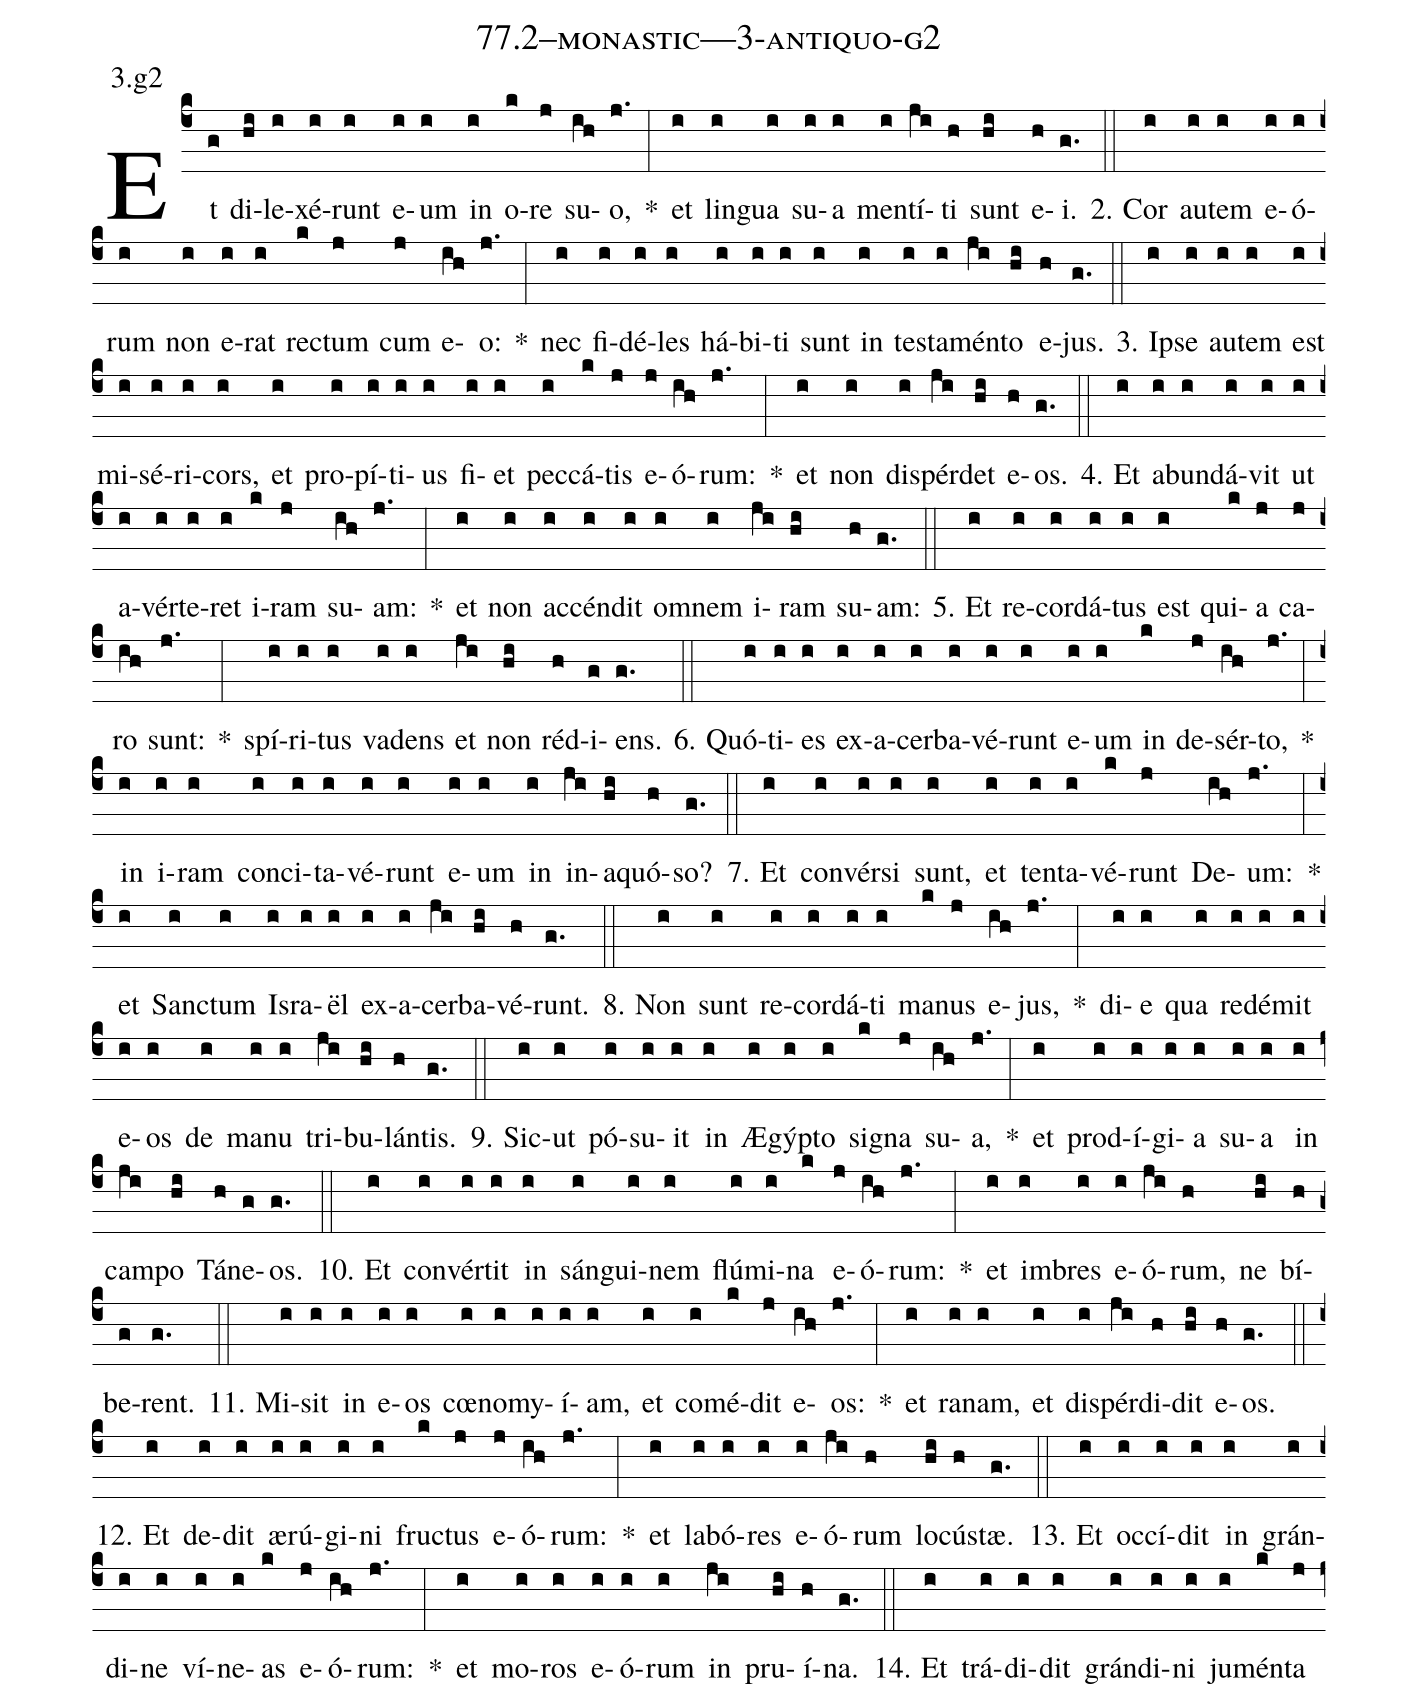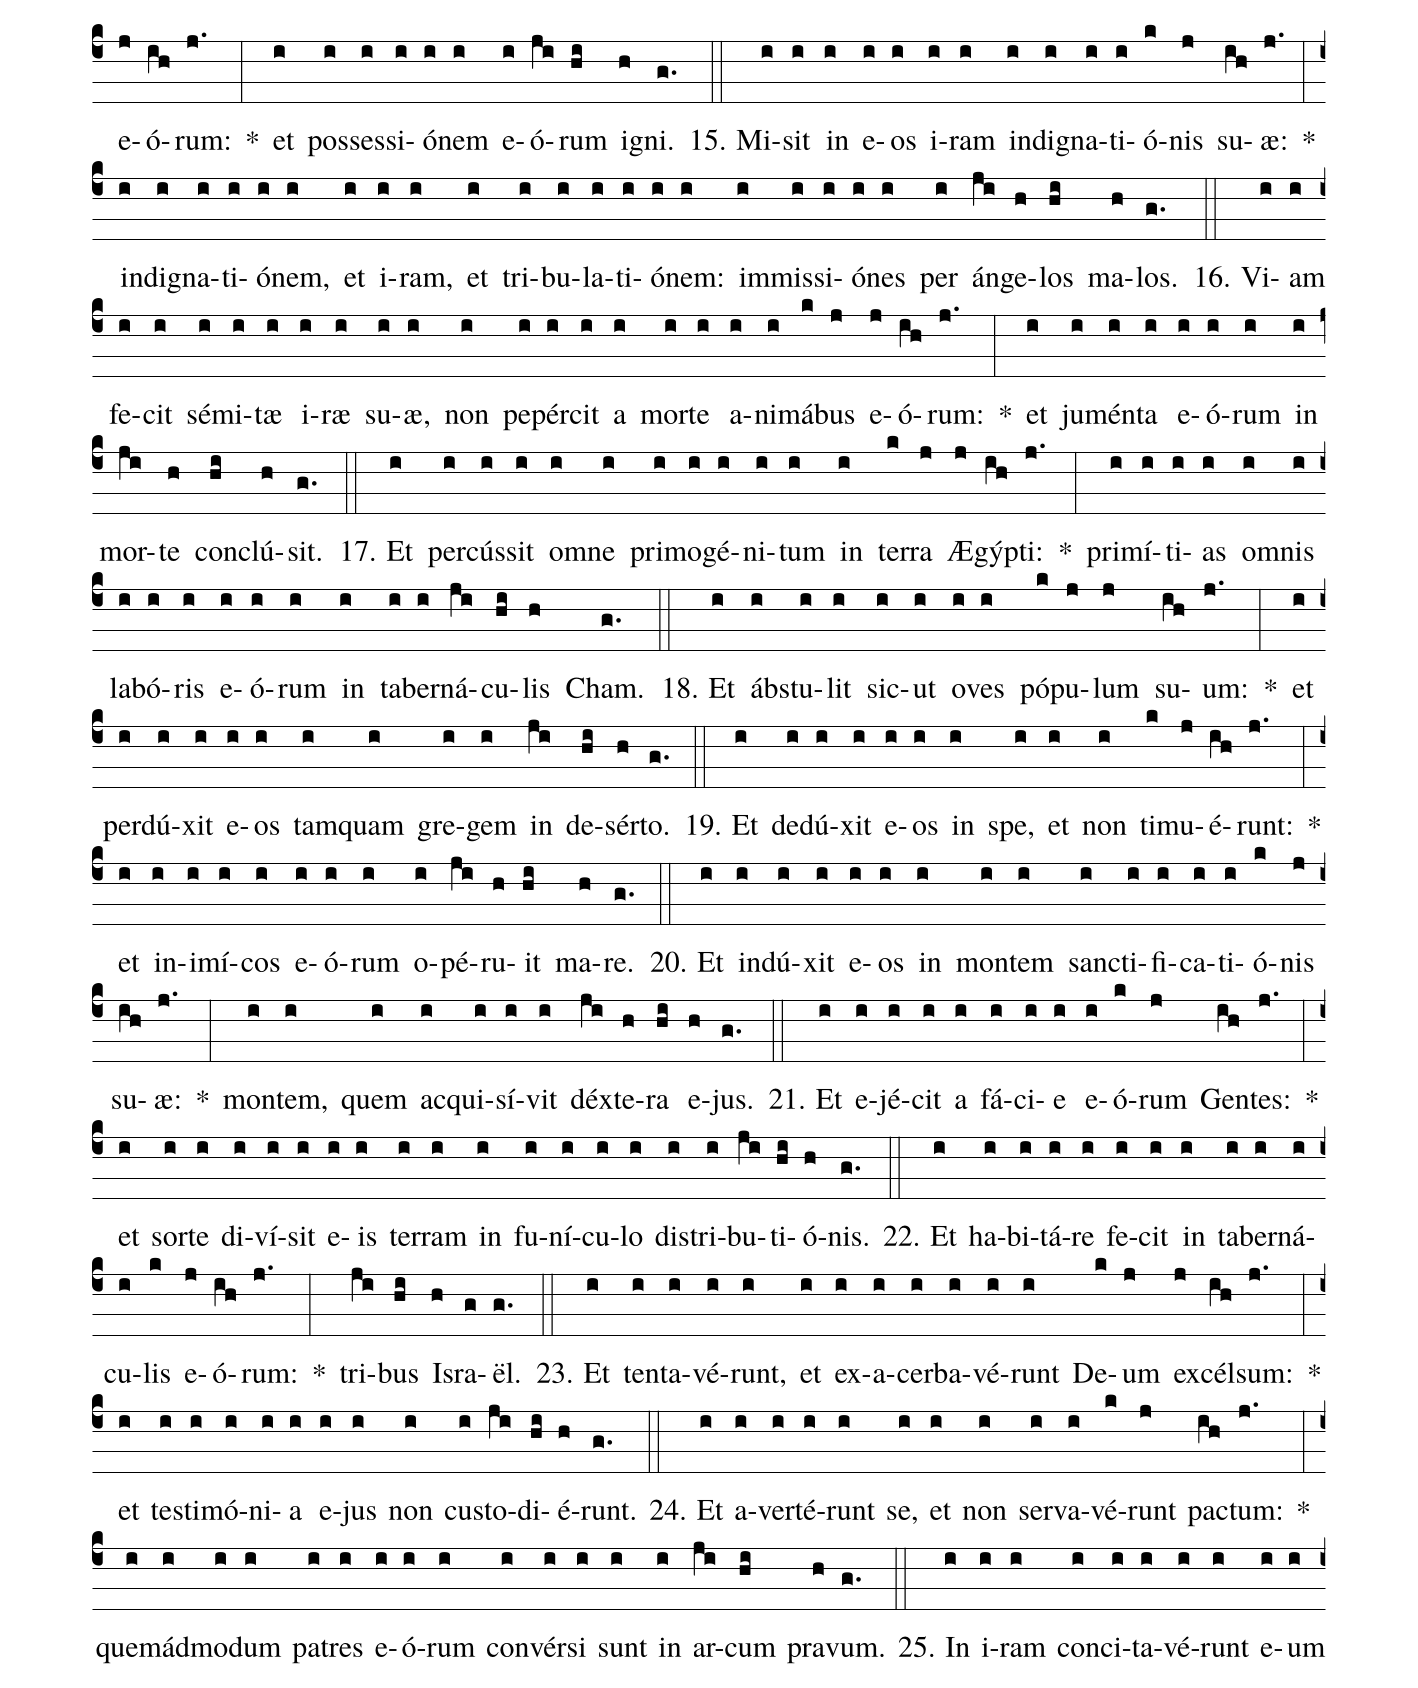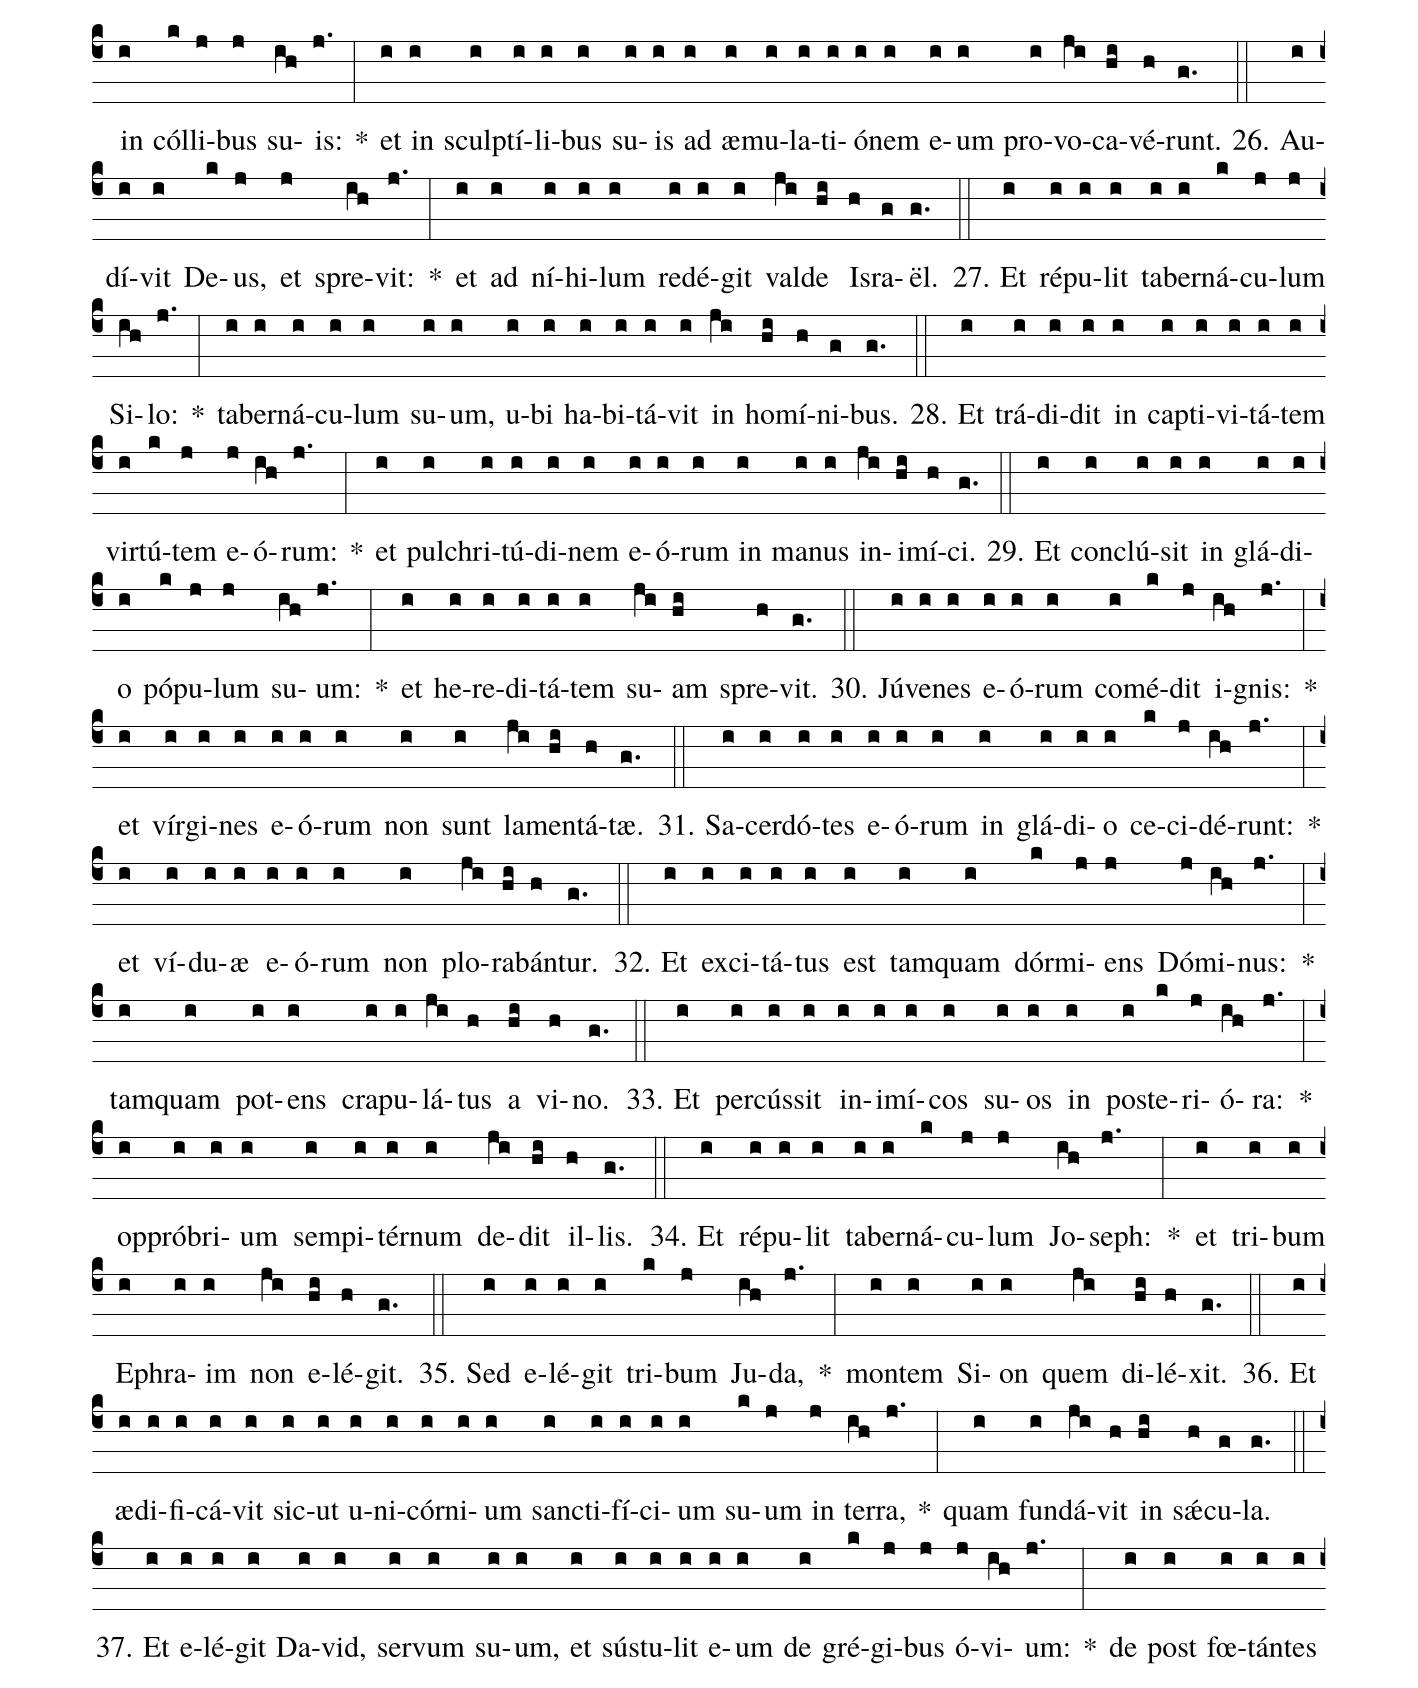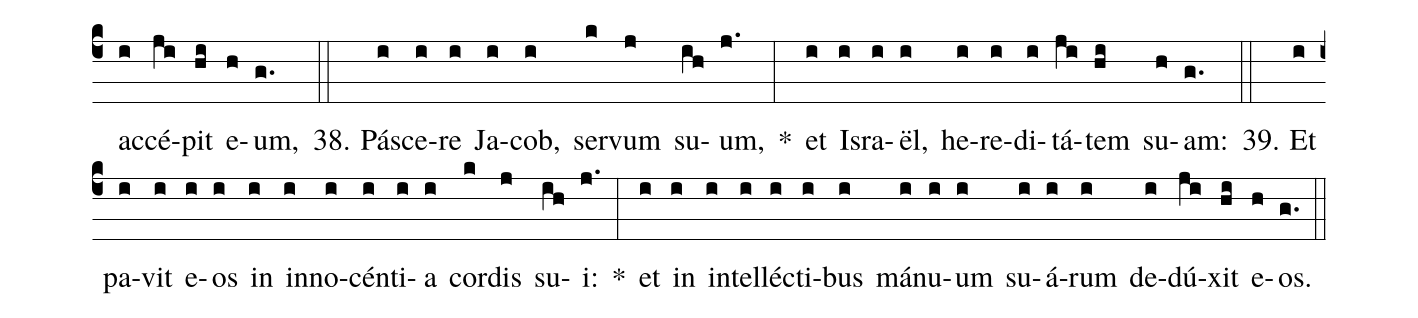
name: 77.2--monastic---3-antiquo-g2;
annotation: 3.g2;
%%
(c4)Et(g) di(hi)le(i)xé(i)runt(i) e(i)um(i) in(i) o(k)re(j) su(ih)o,(j.) *(:) et(i) lin(i)gua(i) su(i)a(i) men(i)tí(ji)ti(h) sunt(hi) e(h)i.(g.) (::)
2. Cor(i) au(i)tem(i) e(i)ó(i)rum(i) non(i) e(i)rat(i) rec(k)tum(j) cum(j) e(ih)o:(j.) *(:) nec(i) fi(i)dé(i)les(i) há(i)bi(i)ti(i) sunt(i) in(i) tes(i)ta(i)mén(ji)to(hi) e(h)jus.(g.) (::)
3. Ip(i)se(i) au(i)tem(i) est(i) mi(i)sé(i)ri(i)cors,(i) et(i) pro(i)pí(i)ti(i)us(i) fi(i)et(i) pec(i)cá(k)tis(j) e(j)ó(ih)rum:(j.) *(:) et(i) non(i) dis(i)pér(ji)det(hi) e(h)os.(g.) (::)
4. Et(i) ab(i)un(i)dá(i)vit(i) ut(i) a(i)vér(i)te(i)ret(i) i(k)ram(j) su(ih)am:(j.) *(:) et(i) non(i) ac(i)cén(i)dit(i) om(i)nem(i) i(ji)ram(hi) su(h)am:(g.) (::)
5. Et(i) re(i)cor(i)dá(i)tus(i) est(i) qui(k)a(j) ca(j)ro(ih) sunt:(j.) *(:) spí(i)ri(i)tus(i) va(i)dens(i) et(ji) non(hi) réd(h)i(g)ens.(g.) (::)
6. Quó(i)ti(i)es(i) ex(i)a(i)cer(i)ba(i)vé(i)runt(i) e(i)um(i) in(k) de(j)sér(ih)to,(j.) *(:) in(i) i(i)ram(i) con(i)ci(i)ta(i)vé(i)runt(i) e(i)um(i) in(i) in(ji)a(hi)quó(h)so?(g.) (::)
7. Et(i) con(i)vér(i)si(i) sunt,(i) et(i) ten(i)ta(i)vé(k)runt(j) De(ih)um:(j.) *(:) et(i) Sanc(i)tum(i) Is(i)ra(i)ël(i) ex(i)a(i)cer(ji)ba(hi)vé(h)runt.(g.) (::)
8. Non(i) sunt(i) re(i)cor(i)dá(i)ti(i) ma(k)nus(j) e(ih)jus,(j.) *(:) di(i)e(i) qua(i) red(i)é(i)mit(i) e(i)os(i) de(i) ma(i)nu(i) tri(ji)bu(hi)lán(h)tis.(g.) (::)
9. Sic(i)ut(i) pó(i)su(i)it(i) in(i) Æ(i)gýp(i)to(i) si(k)gna(j) su(ih)a,(j.) *(:) et(i) prod(i)í(i)gi(i)a(i) su(i)a(i) in(i) cam(ji)po(hi) Tá(h)ne(g)os.(g.) (::)
10. Et(i) con(i)vér(i)tit(i) in(i) sán(i)gui(i)nem(i) flú(i)mi(i)na(k) e(j)ó(ih)rum:(j.) *(:) et(i) im(i)bres(i) e(i)ó(ji)rum,(h) ne(hi) bí(h)be(g)rent.(g.) (::)
11. Mi(i)sit(i) in(i) e(i)os(i) cœ(i)no(i)my(i)í(i)am,(i) et(i) com(i)é(k)dit(j) e(ih)os:(j.) *(:) et(i) ra(i)nam,(i) et(i) dis(i)pér(ji)di(h)dit(hi) e(h)os.(g.) (::)
12. Et(i) de(i)dit(i) æ(i)rú(i)gi(i)ni(i) fruc(k)tus(j) e(j)ó(ih)rum:(j.) *(:) et(i) la(i)bó(i)res(i) e(i)ó(ji)rum(h) lo(hi)cús(h)tæ.(g.) (::)
13. Et(i) oc(i)cí(i)dit(i) in(i) grán(i)di(i)ne(i) ví(i)ne(i)as(k) e(j)ó(ih)rum:(j.) *(:) et(i) mo(i)ros(i) e(i)ó(i)rum(i) in(ji) pru(hi)í(h)na.(g.) (::)
14. Et(i) trá(i)di(i)dit(i) grán(i)di(i)ni(i) ju(i)mén(k)ta(j) e(j)ó(ih)rum:(j.) *(:) et(i) pos(i)ses(i)si(i)ó(i)nem(i) e(i)ó(ji)rum(hi) i(h)gni.(g.) (::)
15. Mi(i)sit(i) in(i) e(i)os(i) i(i)ram(i) in(i)di(i)gna(i)ti(i)ó(k)nis(j) su(ih)æ:(j.) *(:) in(i)di(i)gna(i)ti(i)ó(i)nem,(i) et(i) i(i)ram,(i) et(i) tri(i)bu(i)la(i)ti(i)ó(i)nem:(i) im(i)mis(i)si(i)ó(i)nes(i) per(i) án(ji)ge(h)los(hi) ma(h)los.(g.) (::)
16. Vi(i)am(i) fe(i)cit(i) sé(i)mi(i)tæ(i) i(i)ræ(i) su(i)æ,(i) non(i) pe(i)pér(i)cit(i) a(i) mor(i)te(i) a(i)ni(i)má(k)bus(j) e(j)ó(ih)rum:(j.) *(:) et(i) ju(i)mén(i)ta(i) e(i)ó(i)rum(i) in(i) mor(ji)te(h) con(hi)clú(h)sit.(g.) (::)
17. Et(i) per(i)cús(i)sit(i) om(i)ne(i) pri(i)mo(i)gé(i)ni(i)tum(i) in(i) ter(k)ra(j) Æ(j)gýp(ih)ti:(j.) *(:) pri(i)mí(i)ti(i)as(i) om(i)nis(i) la(i)bó(i)ris(i) e(i)ó(i)rum(i) in(i) ta(i)ber(i)ná(ji)cu(hi)lis(h) Cham.(g.) (::)
18. Et(i) ábs(i)tu(i)lit(i) sic(i)ut(i) o(i)ves(i) pó(k)pu(j)lum(j) su(ih)um:(j.) *(:) et(i) per(i)dú(i)xit(i) e(i)os(i) tam(i)quam(i) gre(i)gem(i) in(ji) de(hi)sér(h)to.(g.) (::)
19. Et(i) de(i)dú(i)xit(i) e(i)os(i) in(i) spe,(i) et(i) non(i) ti(k)mu(j)é(ih)runt:(j.) *(:) et(i) in(i)i(i)mí(i)cos(i) e(i)ó(i)rum(i) o(i)pé(ji)ru(h)it(hi) ma(h)re.(g.) (::)
20. Et(i) in(i)dú(i)xit(i) e(i)os(i) in(i) mon(i)tem(i) sanc(i)ti(i)fi(i)ca(i)ti(i)ó(k)nis(j) su(ih)æ:(j.) *(:) mon(i)tem,(i) quem(i) ac(i)qui(i)sí(i)vit(i) déx(ji)te(h)ra(hi) e(h)jus.(g.) (::)
21. Et(i) e(i)jé(i)cit(i) a(i) fá(i)ci(i)e(i) e(i)ó(k)rum(j) Gen(ih)tes:(j.) *(:) et(i) sor(i)te(i) di(i)ví(i)sit(i) e(i)is(i) ter(i)ram(i) in(i) fu(i)ní(i)cu(i)lo(i) dis(i)tri(i)bu(ji)ti(hi)ó(h)nis.(g.) (::)
22. Et(i) ha(i)bi(i)tá(i)re(i) fe(i)cit(i) in(i) ta(i)ber(i)ná(i)cu(i)lis(k) e(j)ó(ih)rum:(j.) *(:) tri(ji)bus(hi) Is(h)ra(g)ël.(g.) (::)
23. Et(i) ten(i)ta(i)vé(i)runt,(i) et(i) ex(i)a(i)cer(i)ba(i)vé(i)runt(i) De(k)um(j) ex(j)cél(ih)sum:(j.) *(:) et(i) tes(i)ti(i)mó(i)ni(i)a(i) e(i)jus(i) non(i) cus(i)to(ji)di(hi)é(h)runt.(g.) (::)
24. Et(i) a(i)ver(i)té(i)runt(i) se,(i) et(i) non(i) ser(i)va(i)vé(k)runt(j) pac(ih)tum:(j.) *(:) quem(i)ád(i)mo(i)dum(i) pa(i)tres(i) e(i)ó(i)rum(i) con(i)vér(i)si(i) sunt(i) in(i) ar(ji)cum(hi) pra(h)vum.(g.) (::)
25. In(i) i(i)ram(i) con(i)ci(i)ta(i)vé(i)runt(i) e(i)um(i) in(i) cól(k)li(j)bus(j) su(ih)is:(j.) *(:) et(i) in(i) sculp(i)tí(i)li(i)bus(i) su(i)is(i) ad(i) æ(i)mu(i)la(i)ti(i)ó(i)nem(i) e(i)um(i) pro(i)vo(ji)ca(hi)vé(h)runt.(g.) (::)
26. Au(i)dí(i)vit(i) De(k)us,(j) et(j) spre(ih)vit:(j.) *(:) et(i) ad(i) ní(i)hi(i)lum(i) red(i)é(i)git(i) val(ji)de(hi) Is(h)ra(g)ël.(g.) (::)
27. Et(i) ré(i)pu(i)lit(i) ta(i)ber(i)ná(k)cu(j)lum(j) Si(ih)lo:(j.) *(:) ta(i)ber(i)ná(i)cu(i)lum(i) su(i)um,(i) u(i)bi(i) ha(i)bi(i)tá(i)vit(i) in(ji) ho(hi)mí(h)ni(g)bus.(g.) (::)
28. Et(i) trá(i)di(i)dit(i) in(i) cap(i)ti(i)vi(i)tá(i)tem(i) vir(i)tú(k)tem(j) e(j)ó(ih)rum:(j.) *(:) et(i) pul(i)chri(i)tú(i)di(i)nem(i) e(i)ó(i)rum(i) in(i) ma(i)nus(i) in(ji)i(hi)mí(h)ci.(g.) (::)
29. Et(i) con(i)clú(i)sit(i) in(i) glá(i)di(i)o(i) pó(k)pu(j)lum(j) su(ih)um:(j.) *(:) et(i) he(i)re(i)di(i)tá(i)tem(i) su(ji)am(hi) spre(h)vit.(g.) (::)
30. Jú(i)ve(i)nes(i) e(i)ó(i)rum(i) com(i)é(k)dit(j) i(ih)gnis:(j.) *(:) et(i) vír(i)gi(i)nes(i) e(i)ó(i)rum(i) non(i) sunt(i) la(ji)men(hi)tá(h)tæ.(g.) (::)
31. Sa(i)cer(i)dó(i)tes(i) e(i)ó(i)rum(i) in(i) glá(i)di(i)o(i) ce(k)ci(j)dé(ih)runt:(j.) *(:) et(i) ví(i)du(i)æ(i) e(i)ó(i)rum(i) non(i) plo(ji)ra(hi)bán(h)tur.(g.) (::)
32. Et(i) ex(i)ci(i)tá(i)tus(i) est(i) tam(i)quam(i) dór(k)mi(j)ens(j) Dó(j)mi(ih)nus:(j.) *(:) tam(i)quam(i) pot(i)ens(i) cra(i)pu(i)lá(ji)tus(h) a(hi) vi(h)no.(g.) (::)
33. Et(i) per(i)cús(i)sit(i) in(i)i(i)mí(i)cos(i) su(i)os(i) in(i) post(i)e(k)ri(j)ó(ih)ra:(j.) *(:) op(i)pró(i)bri(i)um(i) sem(i)pi(i)tér(i)num(i) de(ji)dit(hi) il(h)lis.(g.) (::)
34. Et(i) ré(i)pu(i)lit(i) ta(i)ber(i)ná(k)cu(j)lum(j) Jo(ih)seph:(j.) *(:) et(i) tri(i)bum(i) E(i)phra(i)im(i) non(ji) e(hi)lé(h)git.(g.) (::)
35. Sed(i) e(i)lé(i)git(i) tri(k)bum(j) Ju(ih)da,(j.) *(:) mon(i)tem(i) Si(i)on(i) quem(ji) di(hi)lé(h)xit.(g.) (::)
36. Et(i) æ(i)di(i)fi(i)cá(i)vit(i) sic(i)ut(i) u(i)ni(i)cór(i)ni(i)um(i) sanc(i)ti(i)fí(i)ci(i)um(i) su(k)um(j) in(j) ter(ih)ra,(j.) *(:) quam(i) fun(i)dá(ji)vit(h) in(hi) sǽ(h)cu(g)la.(g.) (::)
37. Et(i) e(i)lé(i)git(i) Da(i)vid,(i) ser(i)vum(i) su(i)um,(i) et(i) sús(i)tu(i)lit(i) e(i)um(i) de(i) gré(k)gi(j)bus(j) ó(j)vi(ih)um:(j.) *(:) de(i) post(i) fœ(i)tán(i)tes(i) ac(i)cé(ji)pit(hi) e(h)um,(g.) (::)
38. Pá(i)sce(i)re(i) Ja(i)cob,(i) ser(k)vum(j) su(ih)um,(j.) *(:) et(i) Is(i)ra(i)ël,(i) he(i)re(i)di(i)tá(ji)tem(hi) su(h)am:(g.) (::)
39. Et(i) pa(i)vit(i) e(i)os(i) in(i) in(i)no(i)cén(i)ti(i)a(i) cor(k)dis(j) su(ih)i:(j.) *(:) et(i) in(i) in(i)tel(i)léc(i)ti(i)bus(i) má(i)nu(i)um(i) su(i)á(i)rum(i) de(i)dú(ji)xit(hi) e(h)os.(g.) (::)
